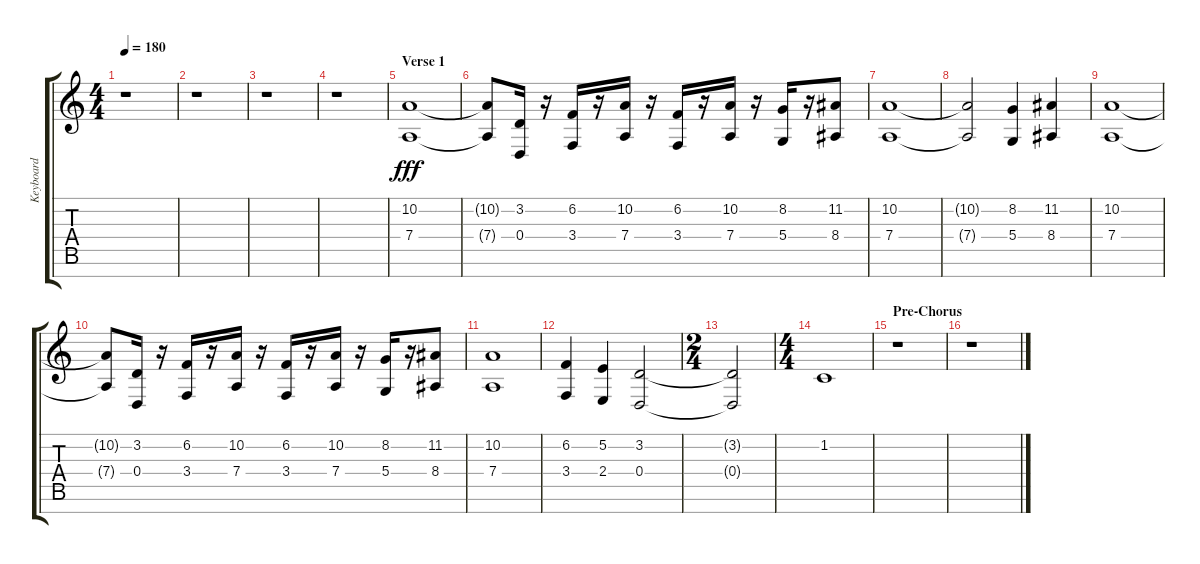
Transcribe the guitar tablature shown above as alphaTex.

\track ("Keyboard" "Keyboard") {instrument synthbrass2}
\staff {score tabs}
\tuning (E4 B3 G3 D3 A2 E2 B1) {hide}
\ts (4 4)
\tempo 180
\clef g2
\ks c
r.1{dy fff} |
r.1 |
r.1 |
r.1 |
\section ("" "Verse 1")
(10.2 7.4).1 |
(10.2{t} 7.4{t}).8 (3.2 0.4).16 r.16 (6.2 3.4).16 r.16 (10.2 7.4).16 r.16 (6.2 3.4).16 r.16 (10.2 7.4).16 r.16 (8.2 5.4).16 r.16 (11.2 8.4).8 |
(10.2 7.4).1 |
(10.2{t} 7.4{t}).2 (8.2 5.4).4 (11.2 8.4).4 |
(10.2 7.4).1 |
(10.2{t} 7.4{t}).8 (3.2 0.4).16 r.16 (6.2 3.4).16 r.16 (10.2 7.4).16 r.16 (6.2 3.4).16 r.16 (10.2 7.4).16 r.16 (8.2 5.4).16 r.16 (11.2 8.4).8 |
(10.2 7.4).1 |
(6.2 3.4).4 (5.2 2.4).4 (3.2 0.4).2 |
\ts (2 4)
(3.2{t} 0.4{t}).2 |
\ts (4 4)
1.2.1 |
\section ("" "Pre-Chorus")
r.1 |
r.1
